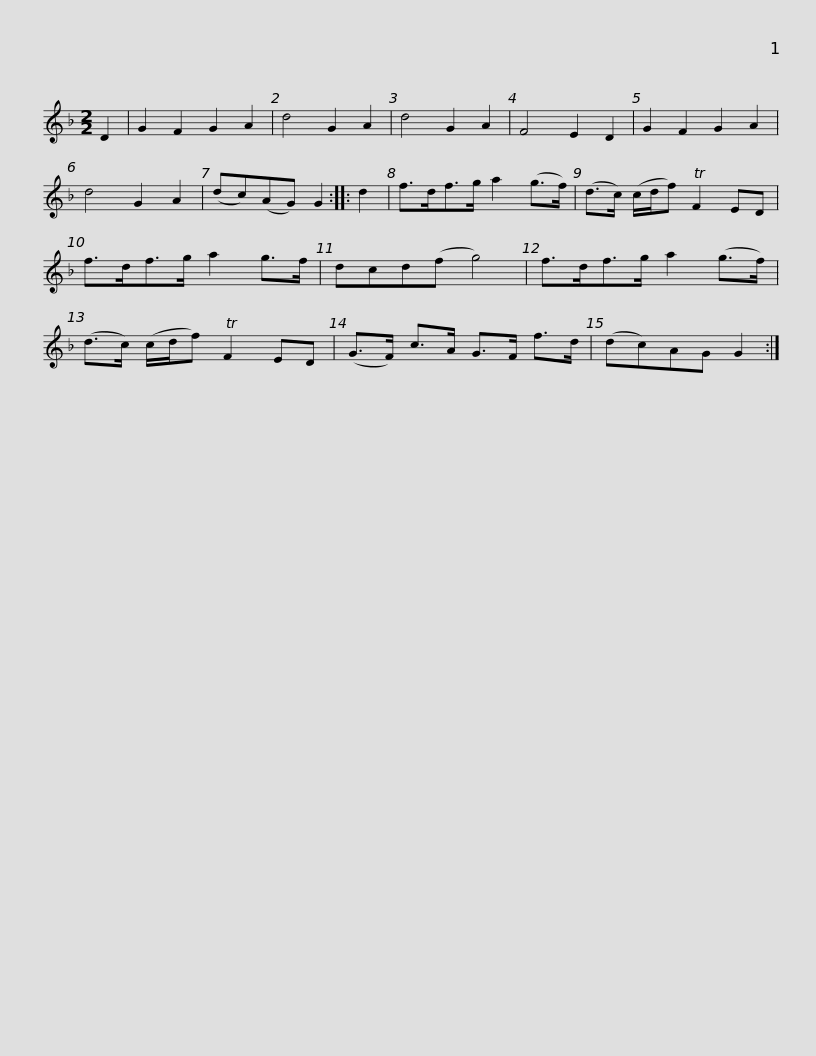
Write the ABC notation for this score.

X:1
L:1/8
M:2/2
I:linebreak $
K:F
V:1 treble
V:1
 D2 | G2 F2 G2 A2 | d4 G2 A2 | d4 G2 A2 | F4 E2 D2 | %5
 G2 F2 G2 A2 | d4 G2 A2 | (dc)(AG) G2 :: d2 | f>df>g a2 (g>f) |$ %10
 (d>c) (c/d/f) TF2 ED | f>df>g a2 g>f | dcd(f g4) | f>df>g a2 (g>f) | (d>c) (c/d/f) TF2 ED |$ %15
 (G>F) c>A G>F f>d | (dc)AG G2 :| %17
